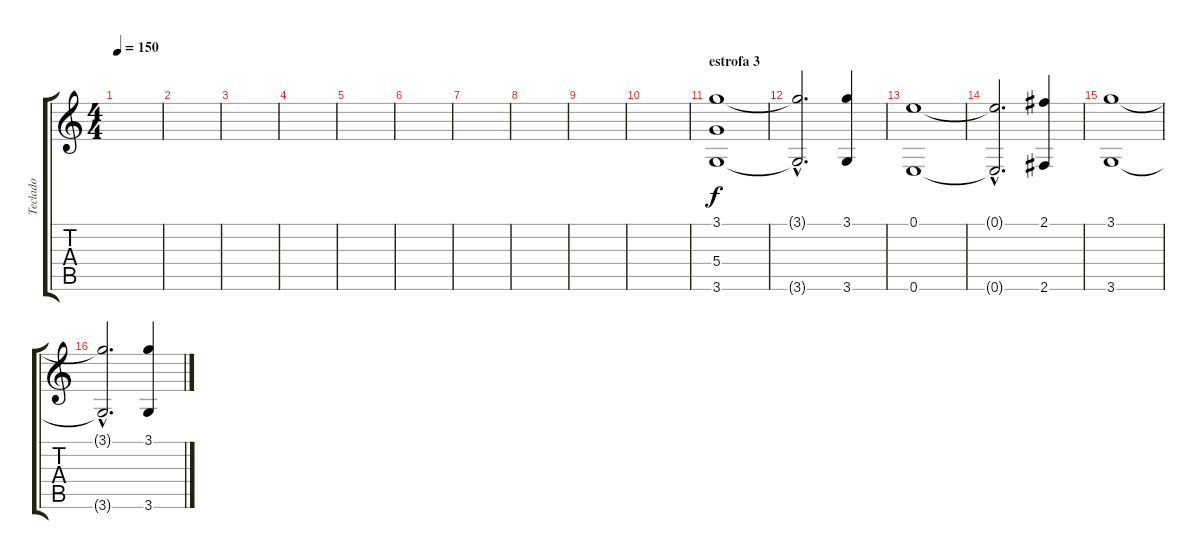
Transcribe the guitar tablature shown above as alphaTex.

\track ("Teclado " "Teclado ") {instrument brightacousticpiano}
\staff {score tabs}
\tuning (E5 B4 G4 D4 A3 E3) {hide}
\ts (4 4)
\tempo 150
\clef g2
\ks c
|
|
|
|
|
|
|
|
|
|
\section ("" "estrofa 3")
(3.1 5.4 3.6).1 |
(3.1{hac t} 3.6{hac t}).2{d} (3.1 3.6).4 |
(0.1 0.6).1 |
(0.1{hac t} 0.6{hac t}).2{d} (2.1 2.6).4 |
(3.1 3.6).1 |
(3.1{hac t} 3.6{hac t}).2{d} (3.1 3.6).4
